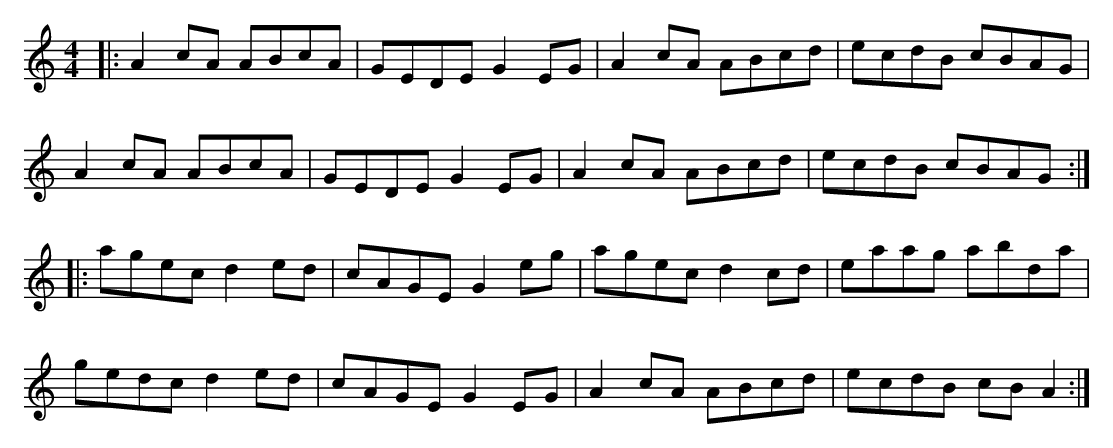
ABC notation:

X:1
M:4/4
K:Amin
|:A2cA ABcA|GEDE G2EG|A2cA ABcd|ecdB cBAG|
A2cA ABcA|GEDE G2EG|A2cA ABcd|ecdB cBAG:|
|:agec d2ed|cAGE G2eg|agec d2cd|eaag abda|
gedc d2ed|cAGE G2EG|A2cA ABcd|ecdB cBA2:|
